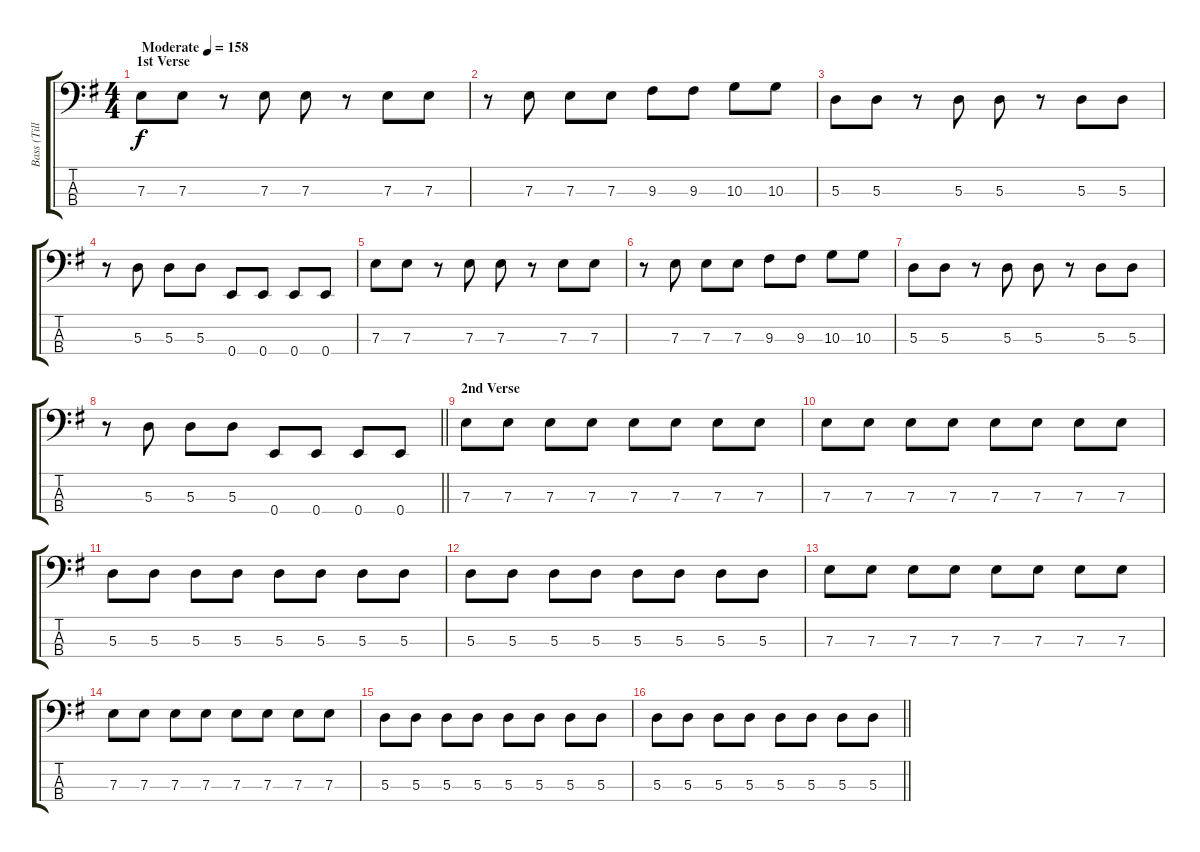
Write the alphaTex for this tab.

\track ("Bass (Till)" "Bass (Till") {instrument electricbasspick}
\staff {score tabs}
\tuning (G2 D2 A1 E1) {hide}
\ts (4 4)
\section ("" "1st Verse")
\tempo (158 "Moderate")
\clef f4
\ks g
7.3.8{dy f instrument electricbasspick} 7.3.8 r.8 7.3.8 7.3.8 r.8 7.3.8 7.3.8 |
r.8 7.3.8 7.3.8 7.3.8 9.3.8 9.3.8 10.3.8 10.3.8 |
5.3.8 5.3.8 r.8 5.3.8 5.3.8 r.8 5.3.8 5.3.8 |
r.8 5.3.8 5.3.8 5.3.8 0.4.8 0.4.8 0.4.8 0.4.8 |
7.3.8 7.3.8 r.8 7.3.8 7.3.8 r.8 7.3.8 7.3.8 |
r.8 7.3.8 7.3.8 7.3.8 9.3.8 9.3.8 10.3.8 10.3.8 |
5.3.8 5.3.8 r.8 5.3.8 5.3.8 r.8 5.3.8 5.3.8 |
\barLineRight lightlight
r.8 5.3.8 5.3.8 5.3.8 0.4.8 0.4.8 0.4.8 0.4.8 |
\section ("" "2nd Verse")
7.3.8 7.3.8 7.3.8 7.3.8 7.3.8 7.3.8 7.3.8 7.3.8 |
7.3.8 7.3.8 7.3.8 7.3.8 7.3.8 7.3.8 7.3.8 7.3.8 |
5.3.8 5.3.8 5.3.8 5.3.8 5.3.8 5.3.8 5.3.8 5.3.8 |
5.3.8 5.3.8 5.3.8 5.3.8 5.3.8 5.3.8 5.3.8 5.3.8 |
7.3.8 7.3.8 7.3.8 7.3.8 7.3.8 7.3.8 7.3.8 7.3.8 |
7.3.8 7.3.8 7.3.8 7.3.8 7.3.8 7.3.8 7.3.8 7.3.8 |
5.3.8 5.3.8 5.3.8 5.3.8 5.3.8 5.3.8 5.3.8 5.3.8 |
\barLineRight lightlight
5.3.8 5.3.8 5.3.8 5.3.8 5.3.8 5.3.8 5.3.8 5.3.8
